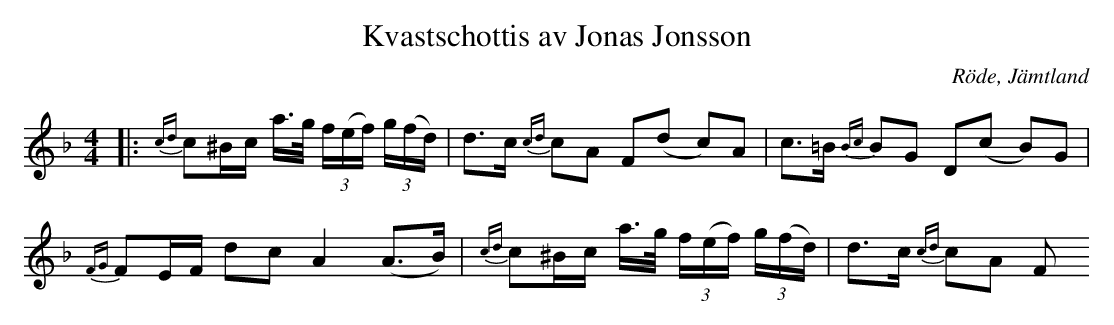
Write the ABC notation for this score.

X:1
T:Kvastschottis av Jonas Jonsson
O:Röde, Jämtland
M:4/4
L:1/16
K:F
|: {cd}c2^Bc a>g (3f(ef) (3g(fd) | d2>c2 {cd}c2A2 F2(d2- c2)A2 | c2>=B2 {Bc}B2G2 D2(c2- B2)G2 | {FG}F2EF d2c2 A4 (A2>B2) | {cd}c2^Bc a>g (3f(ef) (3g(fd) | d2>c2 {cd}c2A2 F2
